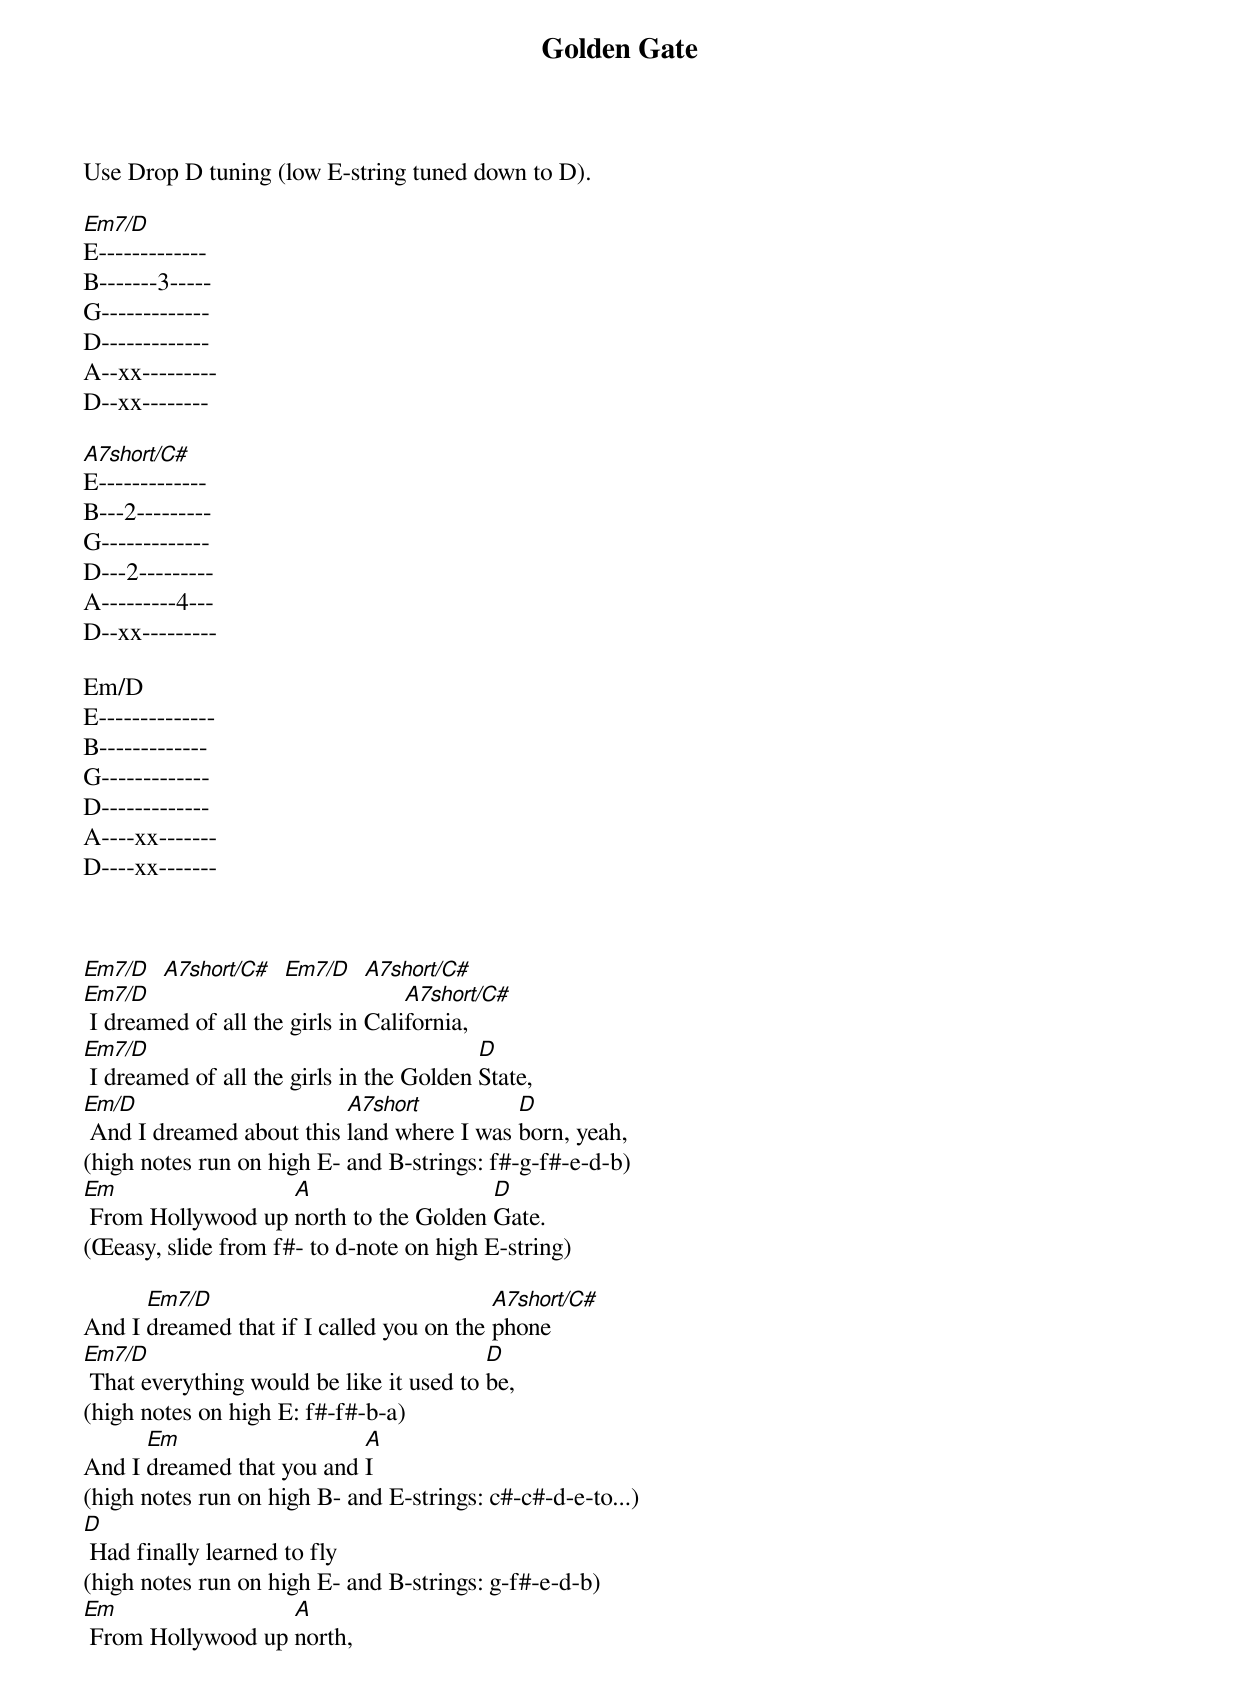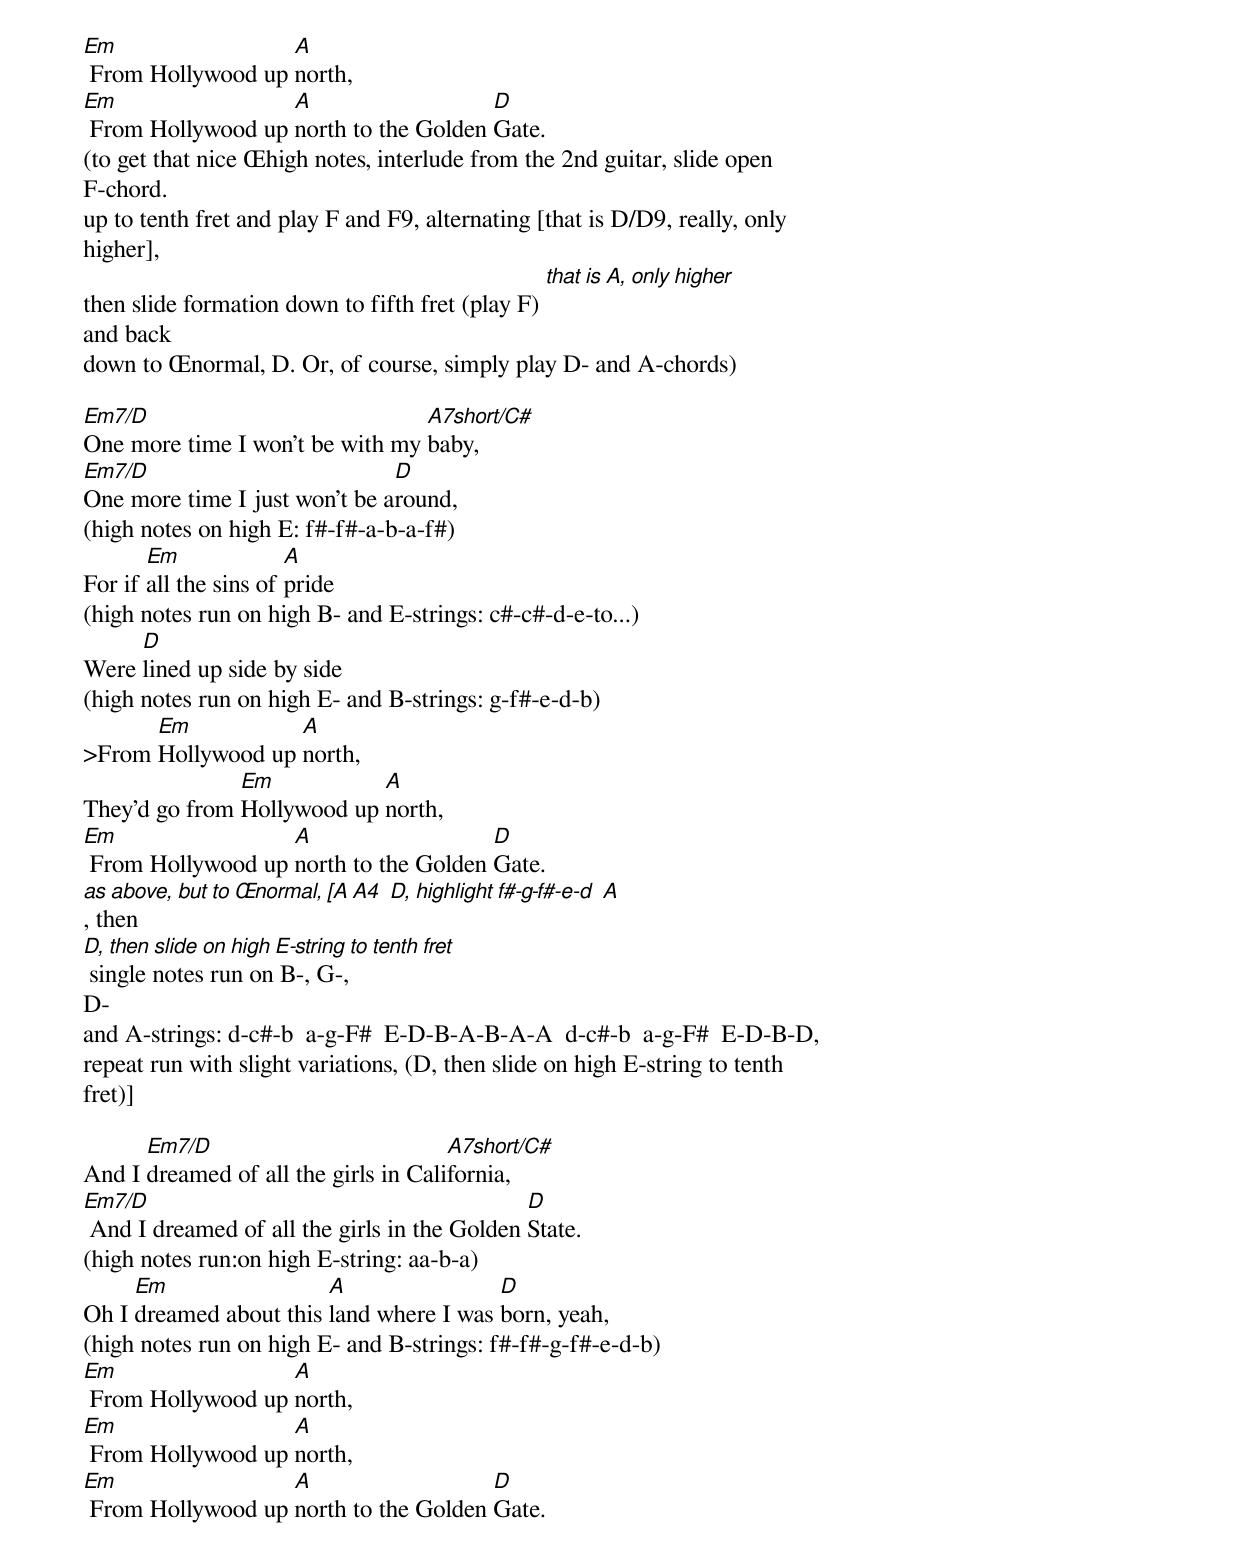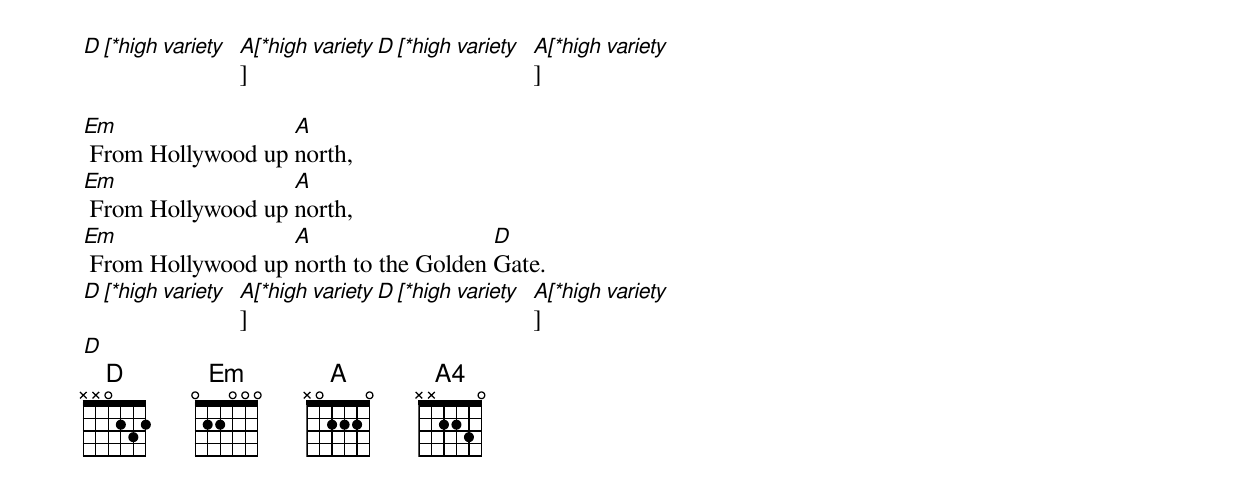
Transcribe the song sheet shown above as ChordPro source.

{title: Golden Gate}
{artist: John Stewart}
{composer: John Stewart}
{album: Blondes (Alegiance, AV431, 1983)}

Use Drop D tuning (low E-string tuned down to D).

[Em7/D]
E-------------
B-------3-----
G-------------
D-------------
A--xx---------
D--xx--------

[A7short/C#]
E-------------
B---2---------
G-------------
D---2---------
A---------4---
D--xx---------

Em/D
E--------------
B-------------
G-------------
D-------------
A----xx-------
D----xx-------



[Em7/D]  [A7short/C#]  [Em7/D]  [A7short/C#]
[Em7/D] I dreamed of all the girls in Cali[A7short/C#]fornia,
[Em7/D] I dreamed of all the girls in the Golden [D]State,
[Em/D] And I dreamed about this [A7short]land where I was [D]born, yeah,
(high notes run on high E- and B-strings: f#-g-f#-e-d-b)
[Em] From Hollywood up [A]north to the Golden [D]Gate.
(Œeasy‚ slide from f#- to d-note on high E-string)

And I [Em7/D]dreamed that if I called you on the [A7short/C#]phone
[Em7/D] That everything would be like it used to [D]be,
(high notes on high E: f#-f#-b-a)
And I [Em]dreamed that you and [A]I
(high notes run on high B- and E-strings: c#-c#-d-e-to...)
[D] Had finally learned to fly
(high notes run on high E- and B-strings: g-f#-e-d-b)
[Em] From Hollywood up [A]north,
[Em] From Hollywood up [A]north,
[Em] From Hollywood up [A]north to the Golden [D]Gate.
(to get that nice Œhigh notes‚ interlude from the 2nd guitar, slide open
F-chord.
up to tenth fret and play F and F9, alternating [that is D/D9, really, only
higher],
then slide formation down to fifth fret (play F) [*that is A, only higher]
and back
down to Œnormal‚ D. Or, of course, simply play D- and A-chords)

[Em7/D]One more time I won't be with my [A7short/C#]baby,
[Em7/D]One more time I just won't be a[D]round,
(high notes on high E: f#-f#-a-b-a-f#)
For if [Em]all the sins of [A]pride
(high notes run on high B- and E-strings: c#-c#-d-e-to...)
Were [D]lined up side by side
(high notes run on high E- and B-strings: g-f#-e-d-b)
>From [Em]Hollywood up [A]north,
They'd go from [Em]Hollywood up [A]north,
[Em] From Hollywood up [A]north to the Golden [D]Gate.
[*as above, but to Œnormal‚ [A], then [A4] [D, highlight f#-g-f#-e-d] [A]
[D, then slide on high E-string to tenth fret] single notes run on B-, G-,
D-
and A-strings: d-c#-b  a-g-F#  E-D-B-A-B-A-A  d-c#-b  a-g-F#  E-D-B-D,
repeat run with slight variations, (D, then slide on high E-string to tenth
fret)]

And I [Em7/D]dreamed of all the girls in Cali[A7short/C#]fornia,
[Em7/D] And I dreamed of all the girls in the Golden [D]State.
(high notes run:on high E-string: aa-b-a)
Oh I [Em]dreamed about this [A]land where I was [D]born, yeah,
(high notes run on high E- and B-strings: f#-f#-g-f#-e-d-b)
[Em] From Hollywood up [A]north,
[Em] From Hollywood up [A]north,
[Em] From Hollywood up [A]north to the Golden [D]Gate.
[D [*high variety]  [A[*high variety]]  [D [*high variety]  [A[*high variety]]

[Em] From Hollywood up [A]north,
[Em] From Hollywood up [A]north,
[Em] From Hollywood up [A]north to the Golden [D]Gate.
[D [*high variety]  [A[*high variety]]  [D [*high variety]  [A[*high variety]]
[D]
